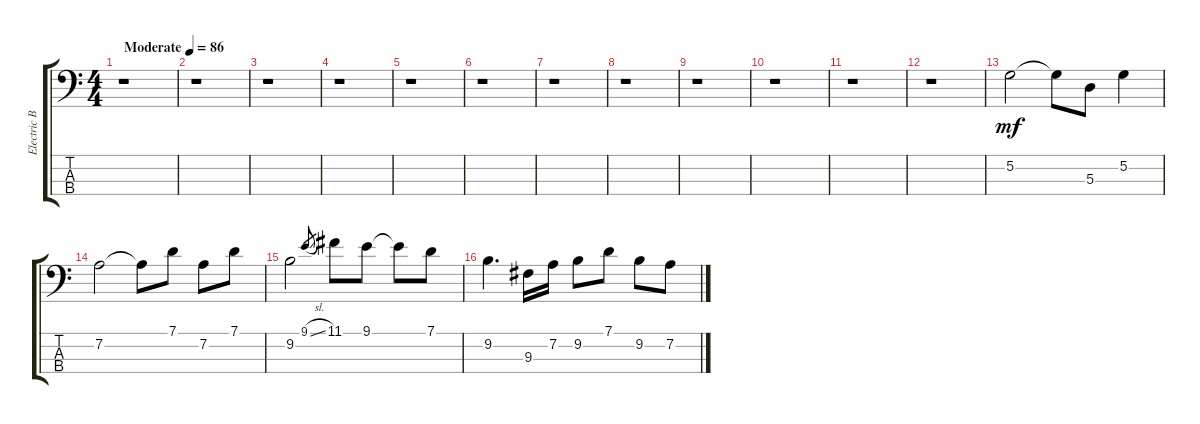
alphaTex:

\track ("Electric Bass" "Electric B") {instrument electricbassfinger}
\staff {score tabs}
\tuning (G2 D2 A1 E1) {hide}
\ts (4 4)
\tempo (86 "Moderate")
\clef f4
\ks c
r.1{dy mf instrument electricbassfinger} |
r.1 |
r.1 |
r.1 |
r.1 |
r.1 |
r.1 |
r.1 |
r.1 |
r.1 |
r.1 |
r.1 |
5.2.2 5.2{t}.8 5.3.8 5.2.4 |
7.2.2 7.2{t}.8 7.1.8 7.2.8 7.1.8 |
9.2.2 9.1{sl}.8{gr} 11.1.8 9.1.8 9.1{t}.8 7.1.8 |
9.2.4{d} 9.3.16 7.2.16 9.2.8 7.1.8 9.2.8 7.2.8
